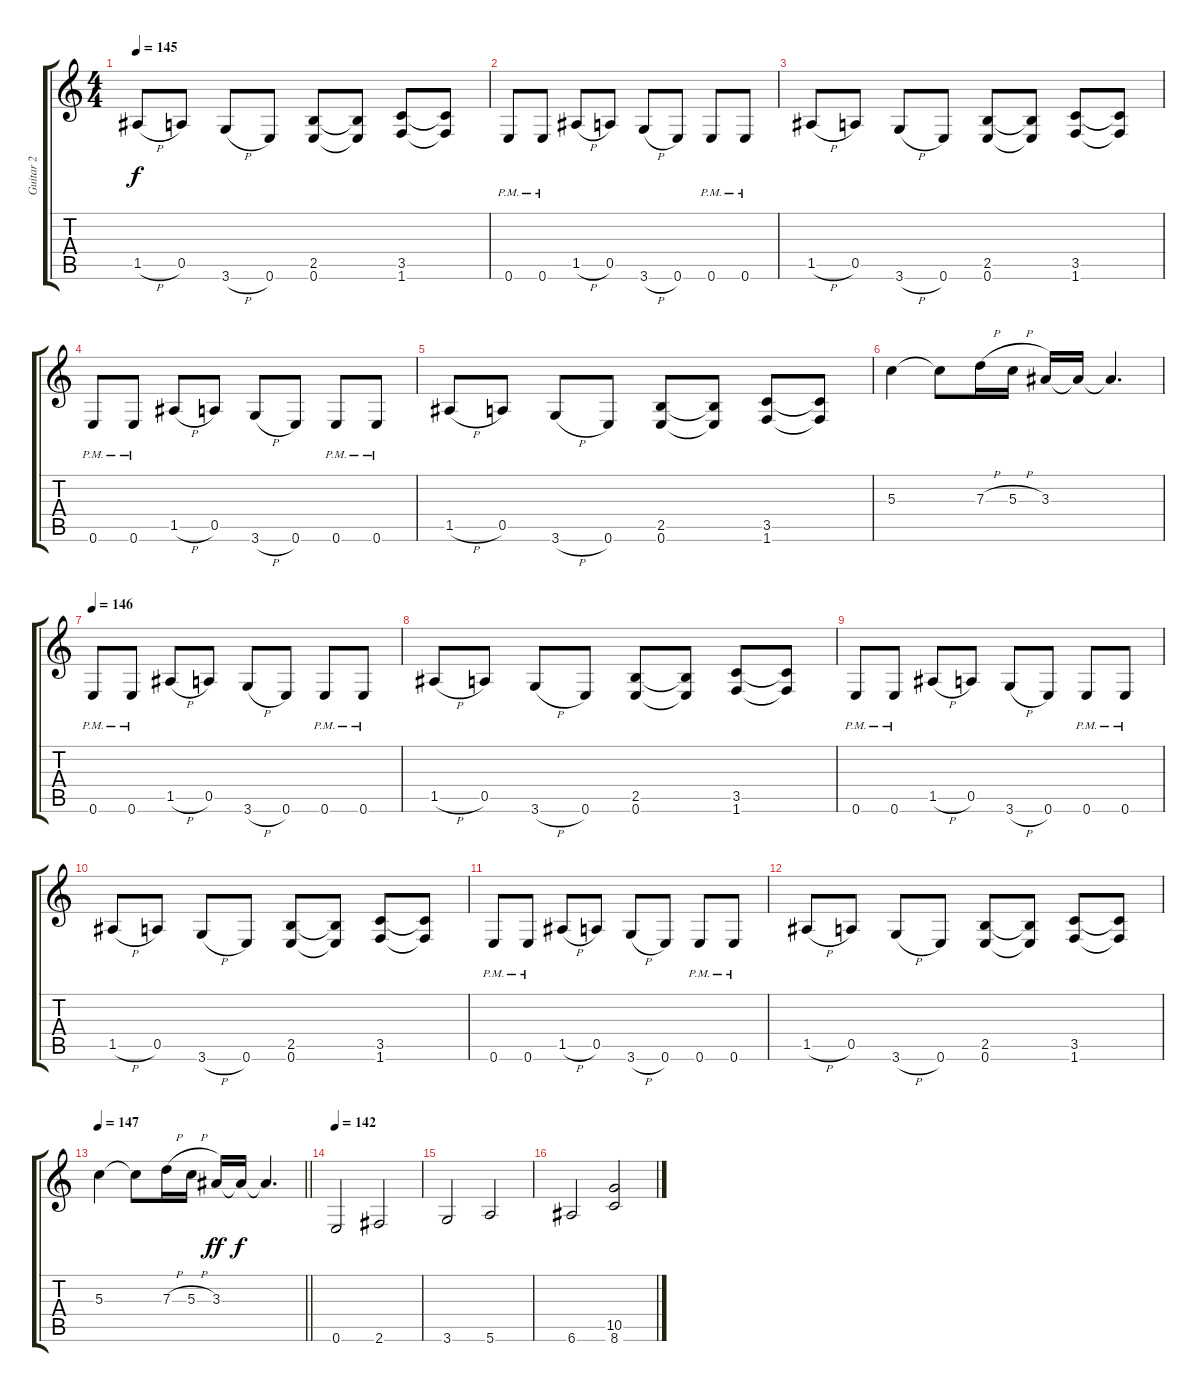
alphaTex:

\track ("Guitar 2" "Guitar 2") {instrument distortionguitar}
\staff {score tabs}
\tuning (E4 B3 G3 D3 A2 E2) {hide}
\ts (4 4)
\tempo 145
\clef g2
\ks c
1.5{h}.8{dy f} 0.5.8 3.6{h}.8 0.6.8 (2.5 0.6).8 (2.5{t} 0.6{t}).8 (3.5 1.6).8 (3.5{t} 1.6{t}).8 |
0.6{pm}.8 0.6{pm}.8 1.5{h}.8 0.5.8 3.6{h}.8 0.6.8 0.6{pm}.8 0.6{pm}.8 |
1.5{h}.8 0.5.8 3.6{h}.8 0.6.8 (2.5 0.6).8 (2.5{t} 0.6{t}).8 (3.5 1.6).8 (3.5{t} 1.6{t}).8 |
0.6{pm}.8 0.6{pm}.8 1.5{h}.8 0.5.8 3.6{h}.8 0.6.8 0.6{pm}.8 0.6{pm}.8 |
1.5{h}.8 0.5.8 3.6{h}.8 0.6.8 (2.5 0.6).8 (2.5{t} 0.6{t}).8 (3.5 1.6).8 (3.5{t} 1.6{t}).8 |
5.3.4 5.3{t}.8 7.3{h}.16 5.3{h}.16 3.3.16 3.3{t}.16 3.3{t}.4{d} |
\tempo 146
0.6{pm}.8 0.6{pm}.8 1.5{h}.8 0.5.8 3.6{h}.8 0.6.8 0.6{pm}.8 0.6{pm}.8 |
1.5{h}.8 0.5.8 3.6{h}.8 0.6.8 (2.5 0.6).8 (2.5{t} 0.6{t}).8 (3.5 1.6).8 (3.5{t} 1.6{t}).8 |
0.6{pm}.8 0.6{pm}.8 1.5{h}.8 0.5.8 3.6{h}.8 0.6.8 0.6{pm}.8 0.6{pm}.8 |
1.5{h}.8 0.5.8 3.6{h}.8 0.6.8 (2.5 0.6).8 (2.5{t} 0.6{t}).8 (3.5 1.6).8 (3.5{t} 1.6{t}).8 |
0.6{pm}.8 0.6{pm}.8 1.5{h}.8 0.5.8 3.6{h}.8 0.6.8 0.6{pm}.8 0.6{pm}.8 |
1.5{h}.8 0.5.8 3.6{h}.8 0.6.8 (2.5 0.6).8 (2.5{t} 0.6{t}).8 (3.5 1.6).8 (3.5{t} 1.6{t}).8 |
\tempo 147
\barLineRight lightlight
5.3.4 5.3{t}.8 7.3{h}.16 5.3{h}.16 3.3.16{dy ff} 3.3{t}.16{dy f} 3.3{t}.4{d} |
\tempo 150
\tempo 142
0.6.2 2.6.2 |
3.6.2 5.6.2 |
6.6.2 (10.5 8.6).2
